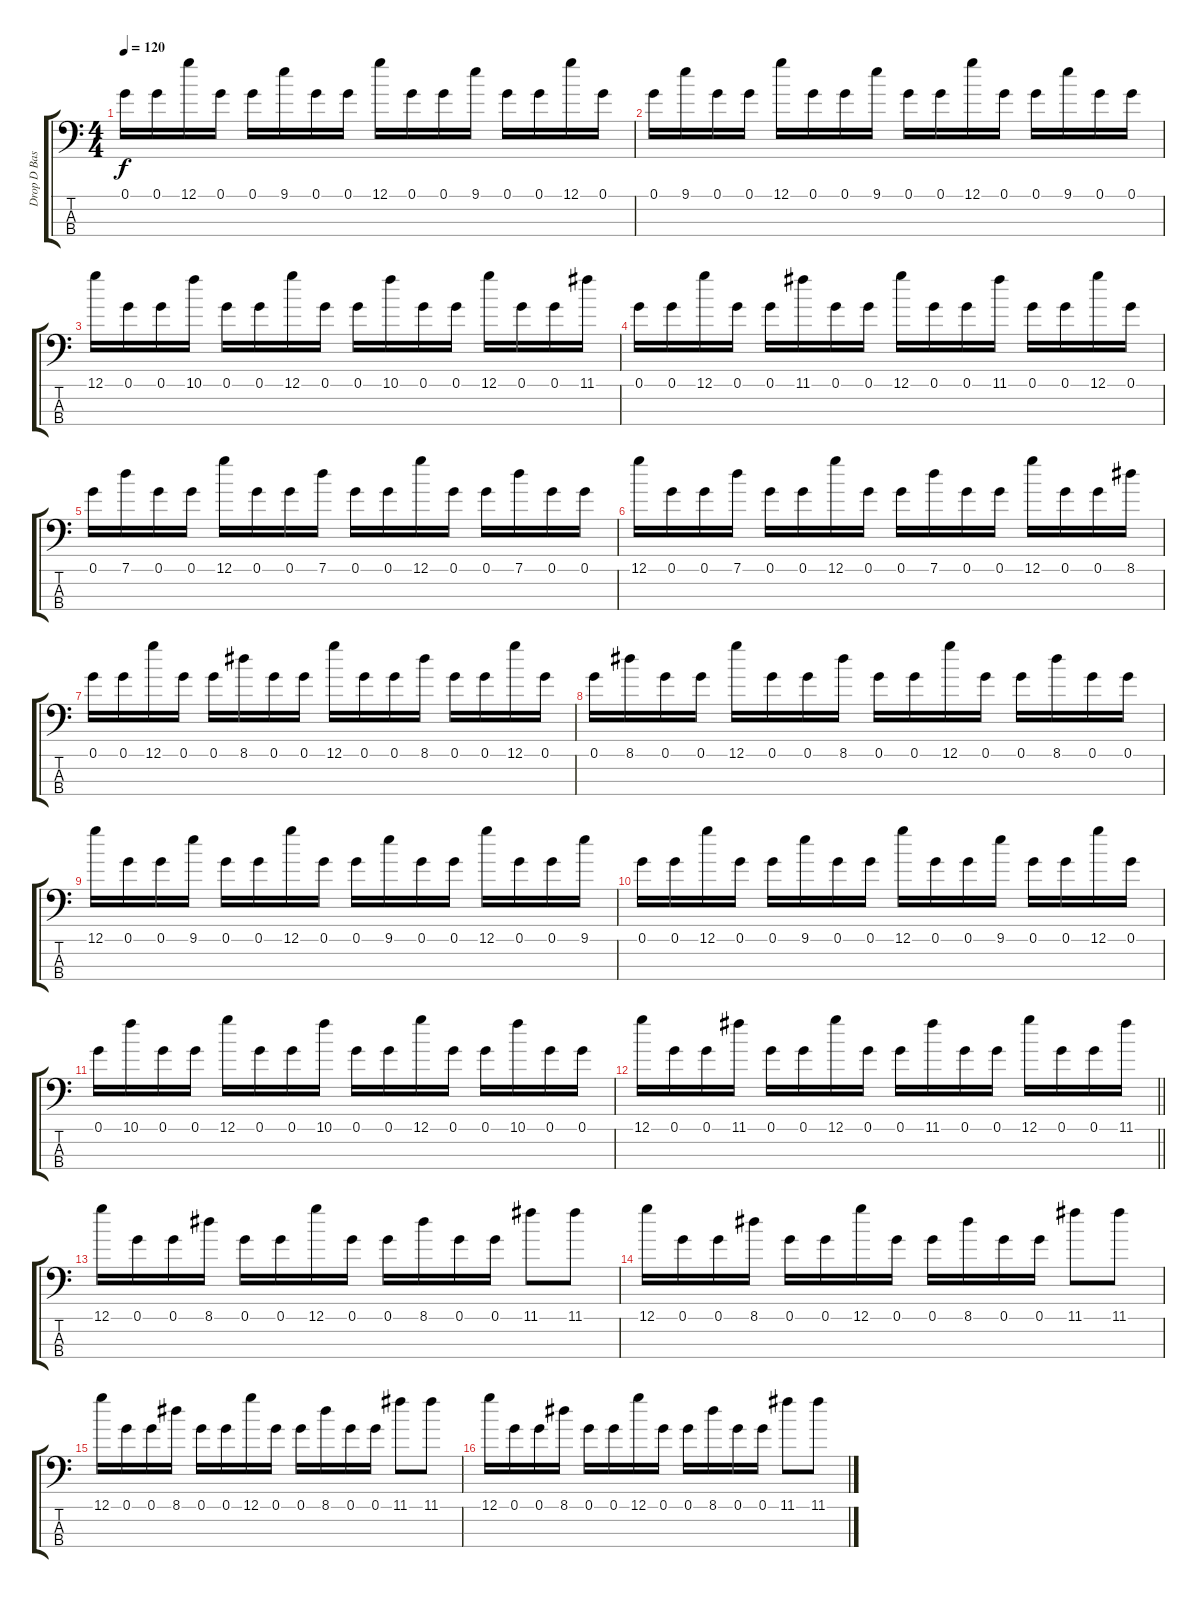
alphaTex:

\track ("Drop D Bass (DADG)" "Drop D Bas") {instrument overdrivenguitar}
\staff {score tabs}
\tuning (G2 D2 A1 D1) {hide}
\ts (4 4)
\tempo 120
\clef f4
\ks c
0.1.16{ot 8vb dy f} 0.1.16{ot 8vb} 12.1.16{ot 8vb} 0.1.16{ot 8vb} 0.1.16{ot 8vb} 9.1.16{ot 8vb} 0.1.16{ot 8vb} 0.1.16{ot 8vb} 12.1.16{ot 8vb} 0.1.16{ot 8vb} 0.1.16{ot 8vb} 9.1.16{ot 8vb} 0.1.16{ot 8vb} 0.1.16{ot 8vb} 12.1.16{ot 8vb} 0.1.16{ot 8vb} |
0.1.16{ot 8vb} 9.1.16{ot 8vb} 0.1.16{ot 8vb} 0.1.16{ot 8vb} 12.1.16{ot 8vb} 0.1.16{ot 8vb} 0.1.16{ot 8vb} 9.1.16{ot 8vb} 0.1.16{ot 8vb} 0.1.16{ot 8vb} 12.1.16{ot 8vb} 0.1.16{ot 8vb} 0.1.16{ot 8vb} 9.1.16{ot 8vb} 0.1.16{ot 8vb} 0.1.16{ot 8vb} |
12.1.16{ot 8vb} 0.1.16{ot 8vb} 0.1.16{ot 8vb} 10.1.16{ot 8vb} 0.1.16{ot 8vb} 0.1.16{ot 8vb} 12.1.16{ot 8vb} 0.1.16{ot 8vb} 0.1.16{ot 8vb} 10.1.16{ot 8vb} 0.1.16{ot 8vb} 0.1.16{ot 8vb} 12.1.16{ot 8vb} 0.1.16{ot 8vb} 0.1.16{ot 8vb} 11.1.16{ot 8vb} |
0.1.16{ot 8vb} 0.1.16{ot 8vb} 12.1.16{ot 8vb} 0.1.16{ot 8vb} 0.1.16{ot 8vb} 11.1.16{ot 8vb} 0.1.16{ot 8vb} 0.1.16{ot 8vb} 12.1.16{ot 8vb} 0.1.16{ot 8vb} 0.1.16{ot 8vb} 11.1.16{ot 8vb} 0.1.16{ot 8vb} 0.1.16{ot 8vb} 12.1.16{ot 8vb} 0.1.16{ot 8vb} |
0.1.16{ot 8vb} 7.1.16{ot 8vb} 0.1.16{ot 8vb} 0.1.16{ot 8vb} 12.1.16{ot 8vb} 0.1.16{ot 8vb} 0.1.16{ot 8vb} 7.1.16{ot 8vb} 0.1.16{ot 8vb} 0.1.16{ot 8vb} 12.1.16{ot 8vb} 0.1.16{ot 8vb} 0.1.16{ot 8vb} 7.1.16{ot 8vb} 0.1.16{ot 8vb} 0.1.16{ot 8vb} |
12.1.16{ot 8vb} 0.1.16{ot 8vb} 0.1.16{ot 8vb} 7.1.16{ot 8vb} 0.1.16{ot 8vb} 0.1.16{ot 8vb} 12.1.16{ot 8vb} 0.1.16{ot 8vb} 0.1.16{ot 8vb} 7.1.16{ot 8vb} 0.1.16{ot 8vb} 0.1.16{ot 8vb} 12.1.16{ot 8vb} 0.1.16{ot 8vb} 0.1.16{ot 8vb} 8.1.16{ot 8vb} |
0.1.16{ot 8vb} 0.1.16{ot 8vb} 12.1.16{ot 8vb} 0.1.16{ot 8vb} 0.1.16{ot 8vb} 8.1.16{ot 8vb} 0.1.16{ot 8vb} 0.1.16{ot 8vb} 12.1.16{ot 8vb} 0.1.16{ot 8vb} 0.1.16{ot 8vb} 8.1.16{ot 8vb} 0.1.16{ot 8vb} 0.1.16{ot 8vb} 12.1.16{ot 8vb} 0.1.16{ot 8vb} |
0.1.16{ot 8vb} 8.1.16{ot 8vb} 0.1.16{ot 8vb} 0.1.16{ot 8vb} 12.1.16{ot 8vb} 0.1.16{ot 8vb} 0.1.16{ot 8vb} 8.1.16{ot 8vb} 0.1.16{ot 8vb} 0.1.16{ot 8vb} 12.1.16{ot 8vb} 0.1.16{ot 8vb} 0.1.16{ot 8vb} 8.1.16{ot 8vb} 0.1.16{ot 8vb} 0.1.16{ot 8vb} |
12.1.16{ot 8vb} 0.1.16{ot 8vb} 0.1.16{ot 8vb} 9.1.16{ot 8vb} 0.1.16{ot 8vb} 0.1.16{ot 8vb} 12.1.16{ot 8vb} 0.1.16{ot 8vb} 0.1.16{ot 8vb} 9.1.16{ot 8vb} 0.1.16{ot 8vb} 0.1.16{ot 8vb} 12.1.16{ot 8vb} 0.1.16{ot 8vb} 0.1.16{ot 8vb} 9.1.16{ot 8vb} |
0.1.16{ot 8vb} 0.1.16{ot 8vb} 12.1.16{ot 8vb} 0.1.16{ot 8vb} 0.1.16{ot 8vb} 9.1.16{ot 8vb} 0.1.16{ot 8vb} 0.1.16{ot 8vb} 12.1.16{ot 8vb} 0.1.16{ot 8vb} 0.1.16{ot 8vb} 9.1.16{ot 8vb} 0.1.16{ot 8vb} 0.1.16{ot 8vb} 12.1.16{ot 8vb} 0.1.16{ot 8vb} |
0.1.16{ot 8vb} 10.1.16{ot 8vb} 0.1.16{ot 8vb} 0.1.16{ot 8vb} 12.1.16{ot 8vb} 0.1.16{ot 8vb} 0.1.16{ot 8vb} 10.1.16{ot 8vb} 0.1.16{ot 8vb} 0.1.16{ot 8vb} 12.1.16{ot 8vb} 0.1.16{ot 8vb} 0.1.16{ot 8vb} 10.1.16{ot 8vb} 0.1.16{ot 8vb} 0.1.16{ot 8vb} |
\barLineRight lightlight
12.1.16{ot 8vb} 0.1.16{ot 8vb} 0.1.16{ot 8vb} 11.1.16{ot 8vb} 0.1.16{ot 8vb} 0.1.16{ot 8vb} 12.1.16{ot 8vb} 0.1.16{ot 8vb} 0.1.16{ot 8vb} 11.1.16{ot 8vb} 0.1.16{ot 8vb} 0.1.16{ot 8vb} 12.1.16{ot 8vb} 0.1.16{ot 8vb} 0.1.16{ot 8vb} 11.1.16{ot 8vb} |
12.1.16{ot 8vb} 0.1.16{ot 8vb} 0.1.16{ot 8vb} 8.1.16{ot 8vb} 0.1.16{ot 8vb} 0.1.16{ot 8vb} 12.1.16{ot 8vb} 0.1.16{ot 8vb} 0.1.16{ot 8vb} 8.1.16{ot 8vb} 0.1.16{ot 8vb} 0.1.16{ot 8vb} 11.1.8{ot 8vb} 11.1.8{ot 8vb} |
12.1.16{ot 8vb} 0.1.16{ot 8vb} 0.1.16{ot 8vb} 8.1.16{ot 8vb} 0.1.16{ot 8vb} 0.1.16{ot 8vb} 12.1.16{ot 8vb} 0.1.16{ot 8vb} 0.1.16{ot 8vb} 8.1.16{ot 8vb} 0.1.16{ot 8vb} 0.1.16{ot 8vb} 11.1.8{ot 8vb} 11.1.8{ot 8vb} |
12.1.16{ot 8vb} 0.1.16{ot 8vb} 0.1.16{ot 8vb} 8.1.16{ot 8vb} 0.1.16{ot 8vb} 0.1.16{ot 8vb} 12.1.16{ot 8vb} 0.1.16{ot 8vb} 0.1.16{ot 8vb} 8.1.16{ot 8vb} 0.1.16{ot 8vb} 0.1.16{ot 8vb} 11.1.8{ot 8vb} 11.1.8{ot 8vb} |
12.1.16{ot 8vb} 0.1.16{ot 8vb} 0.1.16{ot 8vb} 8.1.16{ot 8vb} 0.1.16{ot 8vb} 0.1.16{ot 8vb} 12.1.16{ot 8vb} 0.1.16{ot 8vb} 0.1.16{ot 8vb} 8.1.16{ot 8vb} 0.1.16{ot 8vb} 0.1.16{ot 8vb} 11.1.8{ot 8vb} 11.1.8{ot 8vb}
